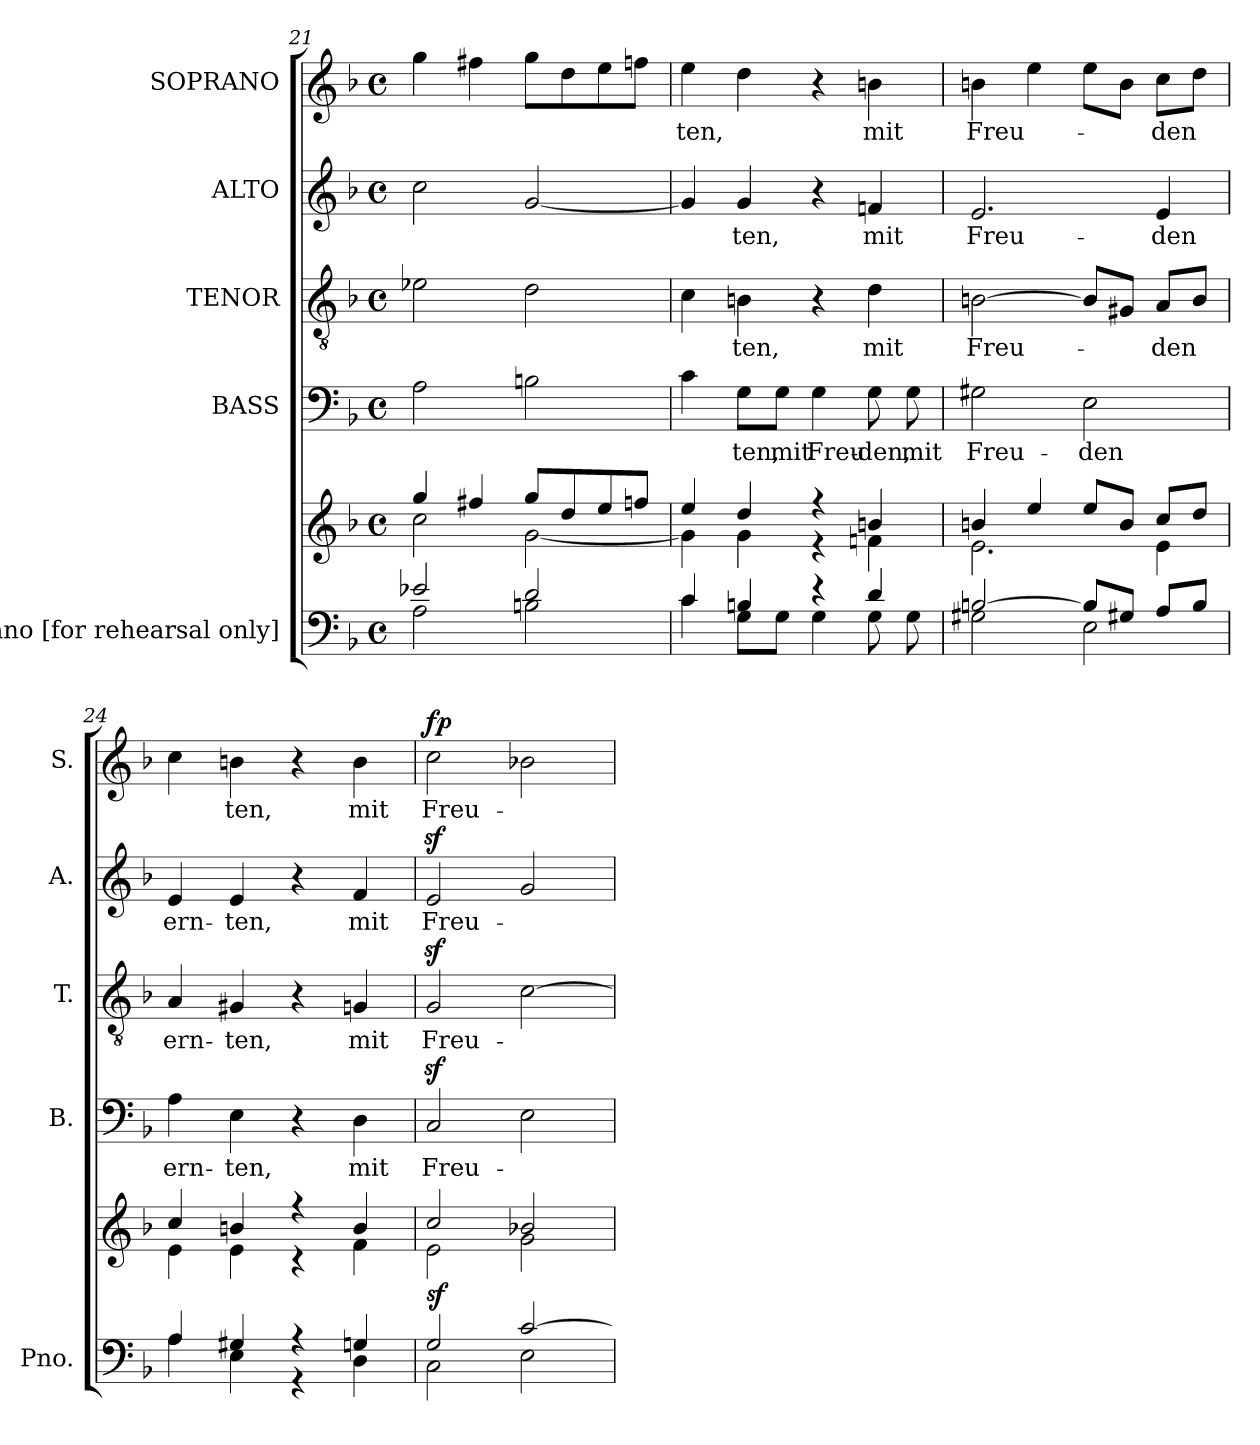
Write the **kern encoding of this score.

**kern	**kern	**dynam	**kern	**text	**kern	**text	**kern	**text	**kern	**text	**dynam
*part5	*part5	*part5	*part4	*part4	*part3	*part3	*part2	*part2	*part1	*part1	*part1
*staff6	*staff5	*staff5/6	*staff4	*staff4	*staff3	*staff3	*staff2	*staff2	*staff1	*staff1	*staff1
*I"Piano [for rehearsal only]	*	*	*I"BASS	*	*I"TENOR	*	*I"ALTO	*	*I"SOPRANO	*	*
*I'Pno.	*	*	*I'B.	*	*I'T.	*	*I'A.	*	*I'S.	*	*
*clefF4	*clefG2	*	*clefF4	*	*clefGv2	*	*clefG2	*	*clefG2	*	*
*	*	*	*	*	*ITrd7c12	*	*	*	*	*	*
*k[b-]	*k[b-]	*	*k[b-]	*	*k[b-]	*	*k[b-]	*	*k[b-]	*	*
*F:	*F:	*	*F:	*	*F:	*	*F:	*	*F:	*	*
*M4/4	*M4/4	*	*M4/4	*	*M4/4	*	*M4/4	*	*M4/4	*	*
*met(c)	*met(c)	*	*met(c)	*	*met(c)	*	*met(c)	*	*met(c)	*	*
=21	=21	=21	=21	=21	=21	=21	=21	=21	=21	=21	=21
*^	*^	*	*	*	*	*	*	*	*	*	*
2e-Xi/	2Ai\	4ggi/	2cci\	.	2Ai\	.	2E-Xi\	.	2cci\	.	4ggi\	.	.
.	.	4ff#Xi/	.	.	.	.	.	.	.	.	4ff#Xi\	.	.
2di/	2Bni\	8ggi/L	[<2gi\	.	2Bni\	.	2Di\	.	[<2gi/	.	8ggi\L	.	.
.	.	8ddi/	.	.	.	.	.	.	.	.	8ddi\	.	.
.	.	8eei/	.	.	.	.	.	.	.	.	8eei\	.	.
.	.	8ffni/J	.	.	.	.	.	.	.	.	8ffni\J	.	.
=22	=22	=22	=22	=22	=22	=22	=22	=22	=22	=22	=22	=22	=22
!	!	!	!	!	!	!	!	!	!	!	!	!LO:LY:b:color=#000000	!
4ci/	4ci\	4eei/	4gi\]	.	4ci\	.	4Ci\	.	4gi/]	.	4eei\	ten,	.
!	!	!	!	!	!	!LO:LY:b:color=#000000	!	!	!	!	!	!	!
!	!	!	!	!	!	!	!	!LO:LY:b:color=#000000	!	!	!	!	!
!	!	!	!	!	!	!	!	!	!	!LO:LY:b:color=#000000	!	!	!
4Bni/	8Gi\L	4ddi/	4gi\	.	8Gi\L	-ten,	4BBni\	-ten,	4gi/	-ten,	4ddi\	.	.
!	!	!	!	!	!	!LO:LY:b:color=#000000	!	!	!	!	!	!	!
.	8Gi\J	.	.	.	8Gi\J	mit	.	.	.	.	.	.	.
!	!	!	!	!	!	!LO:LY:b:color=#000000	!	!	!	!	!	!	!
4r	4Gi\	4r	4r	.	4Gi\	Freu-	4r	.	4r	.	4r	.	.
!	!	!	!	!	!	!LO:LY:b:color=#000000	!	!	!	!	!	!	!
!	!	!	!	!	!	!	!	!LO:LY:b:color=#000000	!	!	!	!	!
!	!	!	!	!	!	!	!	!	!	!LO:LY:b:color=#000000	!	!	!
!	!	!	!	!	!	!	!	!	!	!	!	!LO:LY:b:color=#000000	!
4di/	8Gi\	4bni/	4fni\	.	8Gi\	-den,	4Di\	mit	4fni/	mit	4bni\	mit	.
!	!	!	!	!	!	!LO:LY:b:color=#000000	!	!	!	!	!	!	!
.	8Gi\	.	.	.	8Gi\	mit	.	.	.	.	.	.	.
=23	=23	=23	=23	=23	=23	=23	=23	=23	=23	=23	=23	=23	=23
!	!	!	!	!	!	!LO:LY:b:color=#000000	!	!	!	!	!	!	!
!	!	!	!	!	!	!	!	!LO:LY:b:color=#000000	!	!	!	!	!
!	!	!	!	!	!	!	!	!	!	!LO:LY:b:color=#000000	!	!	!
!	!	!	!	!	!	!	!	!	!	!	!	!LO:LY:b:color=#000000	!
[>2Bni/	2G#Xi\	4bni/	2.ei\	.	2G#Xi\	Freu-	[>2BBni\	Freu-	2.ei/	Freu-	4bni\	Freu-	.
.	.	4eei/	.	.	.	.	.	.	.	.	4eei\	.	.
!	!	!	!	!	!	!LO:LY:b:color=#000000	!	!	!	!	!	!	!
8Bi/L]	2Ei\	8eei/L	.	.	2Ei\	-den	8BBi/L]	.	.	.	8eei\L	.	.
8G#Xi/J	.	8bi/J	.	.	.	.	8GG#Xi/J	.	.	.	8bi\J	.	.
!	!	!	!	!	!	!	!	!LO:LY:b:color=#000000	!	!	!	!	!
!	!	!	!	!	!	!	!	!	!	!LO:LY:b:color=#000000	!	!	!
!	!	!	!	!	!	!	!	!	!	!	!	!LO:LY:b:color=#000000	!
8Ai/L	.	8cci/L	4ei\	.	.	.	8AAi/L	-den	4ei/	-den	8cci\L	-den	.
8Bi/J	.	8ddi/J	.	.	.	.	8BBi/J	.	.	.	8ddi\J	.	.
=24	=24	=24	=24	=24	=24	=24	=24	=24	=24	=24	=24	=24	=24
!	!	!	!	!	!	!LO:LY:b:color=#000000	!	!	!	!	!	!	!
!	!	!	!	!	!	!	!	!LO:LY:b:color=#000000	!	!	!	!	!
!	!	!	!	!	!	!	!	!	!	!LO:LY:b:color=#000000	!	!	!
4Ai/	4Ai\	4cci/	4ei\	.	4Ai\	ern-	4AAi/	ern-	4ei/	ern-	4cci\	.	.
!	!	!	!	!	!	!LO:LY:b:color=#000000	!	!	!	!	!	!	!
!	!	!	!	!	!	!	!	!LO:LY:b:color=#000000	!	!	!	!	!
!	!	!	!	!	!	!	!	!	!	!LO:LY:b:color=#000000	!	!	!
!	!	!	!	!	!	!	!	!	!	!	!	!LO:LY:b:color=#000000	!
4G#Xi/	4Ei\	4bni/	4ei\	.	4Ei\	-ten,	4GG#Xi/	-ten,	4ei/	-ten,	4bni\	ten,	.
4r	4r	4r	4r	.	4r	.	4r	.	4r	.	4r	.	.
!	!	!	!	!	!	!LO:LY:b:color=#000000	!	!	!	!	!	!	!
!	!	!	!	!	!	!	!	!LO:LY:b:color=#000000	!	!	!	!	!
!	!	!	!	!	!	!	!	!	!	!LO:LY:b:color=#000000	!	!	!
!	!	!	!	!	!	!	!	!	!	!	!	!LO:LY:b:color=#000000	!
4Gni/	4Di\	4bi/	4fi\	.	4Di\	mit	4GGni/	mit	4fi/	mit	4bi\	mit	.
=25	=25	=25	=25	=25	=25	=25	=25	=25	=25	=25	=25	=25	=25
!	!	!	!	!	!	!LO:LY:b:color=#000000	!	!	!	!	!	!	!
!	!	!	!	!	!	!	!	!LO:LY:b:color=#000000	!	!	!	!	!
!	!	!	!	!	!	!	!	!	!	!LO:LY:b:color=#000000	!	!	!
!	!	!	!	!	!	!	!	!	!	!	!	!LO:LY:b:color=#000000	!
2Gi/	2Ci\	2cci/	2ei\	sf	2Czi/	Freu-	2GGzi/	Freu-	2ezi/	Freu-	2cci\	Freu-	fp
[>2ci/	2Ei\	2b-Xi/	2gi\	.	2Ei\	.	[>2Ci\	.	2gi/	.	2b-Xi\	.	.
*v	*v	*	*	*	*	*	*	*	*	*	*	*	*
*	*v	*v	*	*	*	*	*	*	*	*	*	*
=	=	=	=	=	=	=	=	=	=	=	=
*-	*-	*-	*-	*-	*-	*-	*-	*-	*-	*-	*-
